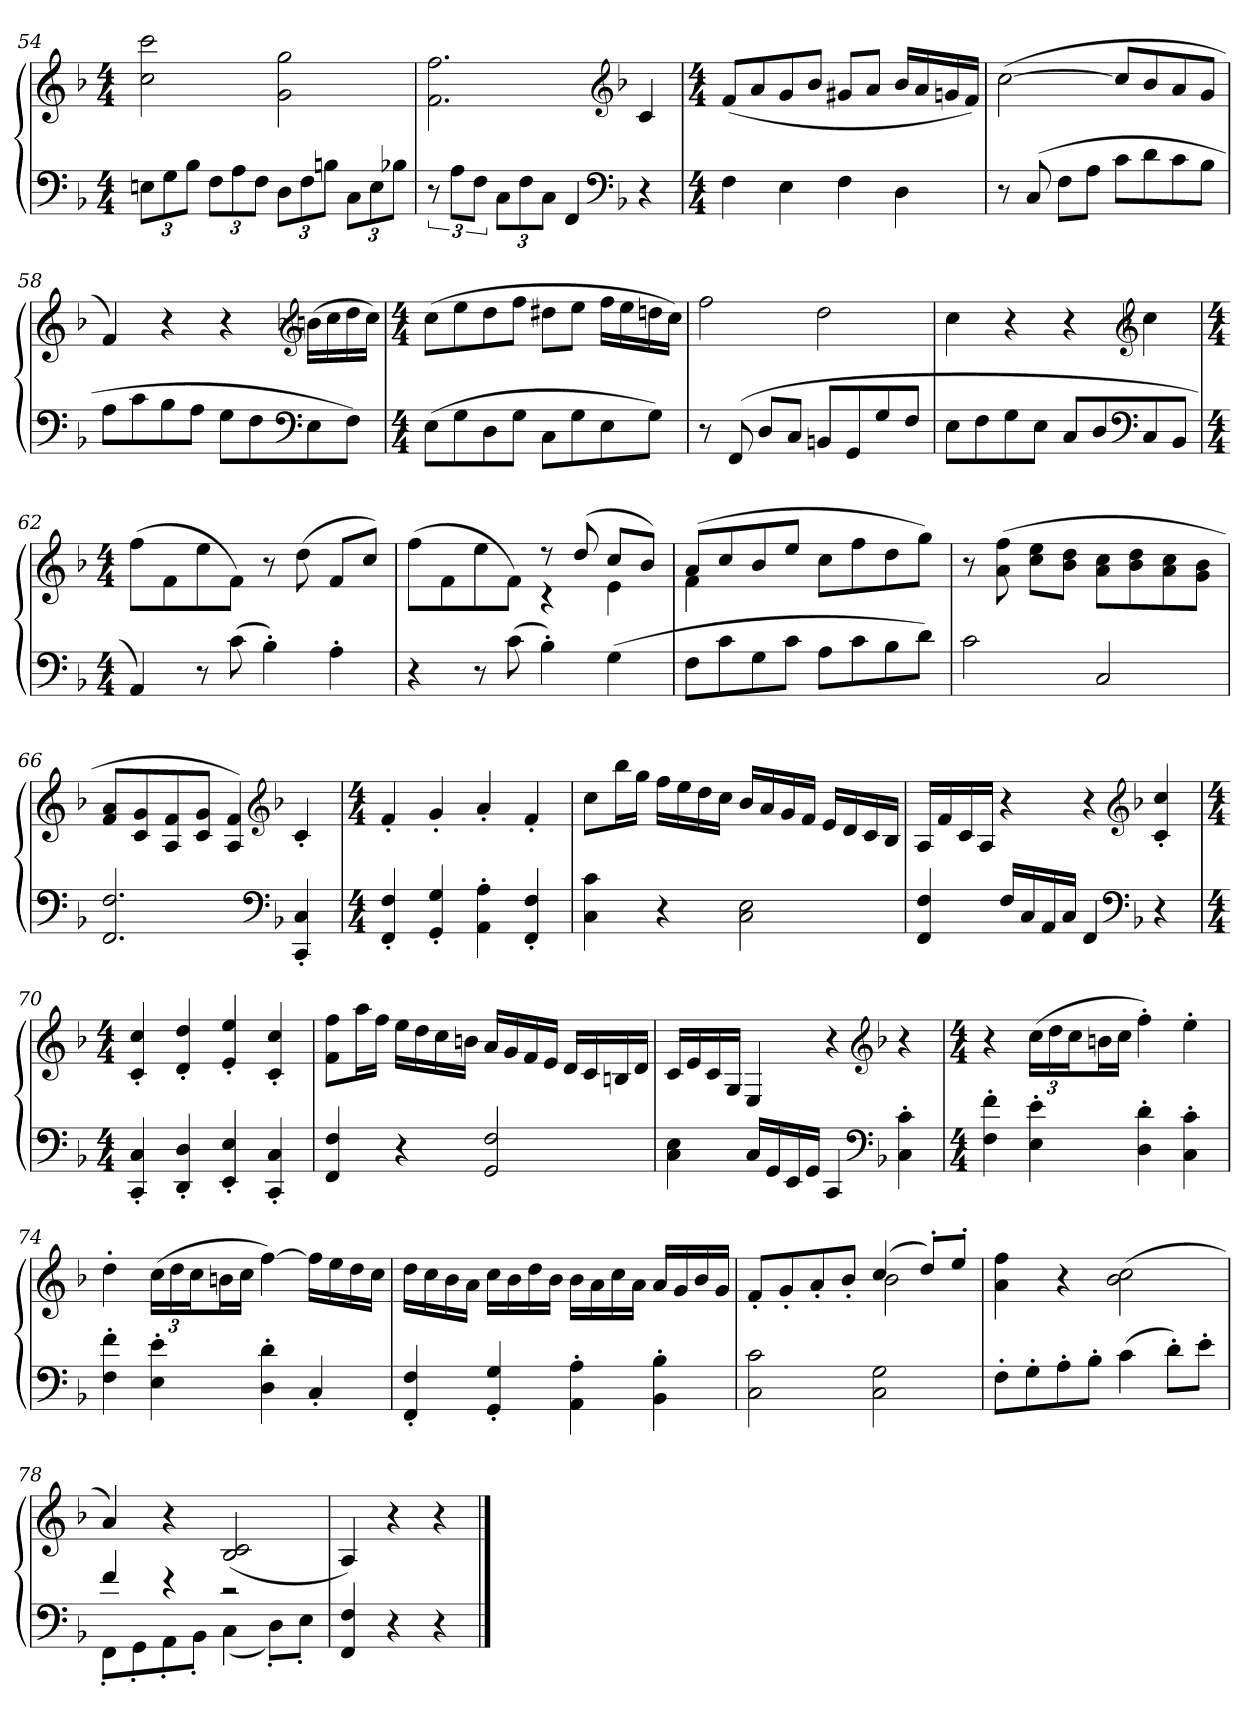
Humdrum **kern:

**kern	**kern
*part1	*part1
*staff2	*staff1
*clefF4	*clefG2
*k[b-]	*k[b-]
*F:	*F:
*M4/4	*M4/4
=54	=54
12EnL	2cc 2ccc
12G	.
12B-J	.
12FL	.
12A	.
12FJ	.
12DL	2g 2gg
12F	.
12BnJ	.
12CL	.
12E	.
12B-XJ	.
=55	=55
12r	2.f 2.ff
12AL	.
12FJ	.
12CL	.
12F	.
12CJ	.
4FF	.
*clefF4	*clefG2
*k[b-]	*k[b-]
*F:	*F:
4r	4c
=56	=56
*M4/4	*M4/4
4F	(8fL
.	8a
4E	8g
.	8b-J
4F	8g#XL
.	8aJ
4D	16b-LL
.	16a
.	16gn
.	16fJJ)
=57	=57
8r	([2cc
(8C	.
8FL	.
8AJ	.
8cL	8ccL]
8d	8b-
8c	8a
8B-J	8gJ
=58	=58
8AL	4f)
8c	.
8B-	4r
8AJ	.
8GL	4r
8F	.
*clefF4	*clefG2
*k[b-]	*k[b-]
*F:	*F:
8E	(16bnLL
.	16cc
8FJ)	16dd
.	16ccJJ)
=59	=59
*M4/4	*M4/4
(8EL	(8ccL
8G	8ee
8D	8dd
8GJ	8ffJ
8CL	8dd#XL
8G	8eeJ
8E	16ffLL
.	16ee
8GJ)	16ddn
.	16ccJJ)
=60	=60
8r	2ff
(8FF	.
8DL	.
8CJ	.
8BBnL	2dd
8GG	.
8G	.
8FJ	.
=61	=61
8EL	4cc
8F	.
8G	4r
8EJ	.
8CL	4r
8D	.
*clefF4	*clefG2
*k[b-]	*k[b-]
*F:	*F:
8C	4cc
8BB-J	.
=62	=62
*M4/4	*M4/4
4AA)	(8ffL
.	8f
8r	8ee
(8c	8fJ)
4B-')	8r
.	(8dd
4A'	8fL
.	8ccJ)
=63	=63
*	*^
4r	(8ffL	2ryy
.	8f	.
8r	8ee	.
(8c	8fJ)	.
4B-')	8r	4r
.	(8dd	.
(4G	8ccL	4e
.	8b-J)	.
=64	=64	=64
8FL	(8aL	4f
8c	8cc	.
8G	8b-	2.ryy
8cJ	8eeJ	.
8AL	8ccL	.
8c	8ff	.
8B-	8dd	.
8dJ)	8ggJ)	.
*	*v	*v
=65	=65
2c	8r
.	(8a 8ff
.	8cc 8eeL
.	8b- 8ddJ
2C	8a 8ccL
.	8b- 8dd
.	8a 8cc
.	8g 8b-J
=66	=66
2.FF 2.F	8f 8aL
.	8c 8g
.	8A 8f
.	8c 8gJ
.	4A 4f)
*clefF4	*clefG2
*k[b-]	*k[b-]
*F:	*F:
4CC' 4C'	4c'
=67	=67
*M4/4	*M4/4
4FF' 4F'	4f'
4GG' 4G'	4g'
4AA' 4A'	4a'
4FF' 4F'	4f'
=68	=68
4C 4c	8ccL
.	16bb-L
.	16ggJJ
4r	16ffLL
.	16ee
.	16dd
.	16ccJJ
2C 2E	16b-LL
.	16a
.	16g
.	16fJJ
.	16eLL
.	16d
.	16c
.	16B-JJ
=69	=69
4FF 4F	16ALL
.	16f
.	16c
.	16AJJ
16FLL	4r
16C	.
16AA	.
16CJJ	.
4FF	4r
*clefF4	*clefG2
*k[b-]	*k[b-]
*F:	*F:
4r	4c' 4cc'
=70	=70
*M4/4	*M4/4
4CC' 4C'	4c' 4cc'
4DD' 4D'	4d' 4dd'
4EE' 4E'	4e' 4ee'
4CC' 4C'	4c' 4cc'
=71	=71
4FF 4F	8f 8ffL
.	16aaL
.	16ffJJ
4r	16eeLL
.	16dd
.	16cc
.	16bnJJ
2GG 2F	16aLL
.	16g
.	16f
.	16eJJ
.	16dLL
.	16c
.	16Bn
.	16dJJ
=72	=72
4C 4E	16cLL
.	16e
.	16c
.	16GJJ
16CLL	4E
16GG	.
16EE	.
16GGJJ	.
4CC	4r
*clefF4	*clefG2
*k[b-]	*k[b-]
*F:	*F:
4C' 4c'	4r
=73	=73
*M4/4	*M4/4
4F' 4f'	4r
4E' 4e'	(24ccLL
.	24dd
.	24ccJ
.	16bnL
.	16ccJJ
4D' 4d'	4ff')
4C' 4c'	4ee'
=74	=74
4F' 4f'	4dd'
4E' 4e'	(24ccLL
.	24dd
.	24ccJ
.	16bnL
.	16ccJJ
4D' 4d'	[4ff)
4C'	16ffLL]
.	16ee
.	16dd
.	16ccJJ
=75	=75
4FF' 4F'	16ddLL
.	16cc
.	16b-
.	16aJJ
4GG' 4G'	16ccLL
.	16b-
.	16dd
.	16b-JJ
4AA' 4A'	16b-LL
.	16a
.	16cc
.	16aJJ
4BB-' 4B-'	16aLL
.	16g
.	16b-
.	16gJJ
=76	=76
*	*^
2C 2c	8f'L	2ryy
.	8g'	.
.	8a'	.
.	8b-'J	.
2C 2G	(4cc	2b-
.	8dd'L)	.
.	8ee'J	.
*	*v	*v
=77	=77
8F'L	4a 4ff
8G'	.
8A'	4r
8B-'J	.
(4c	(2b- 2cc
8d'L)	.
8e'J	.
=78	=78
*^	*
4f	8FF'L	4a)
.	8GG'	.
4r	8AA'	4r
.	8BB-'J	.
2r	(4C	(2B- 2c
.	8D'L)	.
.	8E'J	.
*v	*v	*
=79	=79
4FF 4F	4A)
4r	4r
4r	4r
==	==
*-	*-
